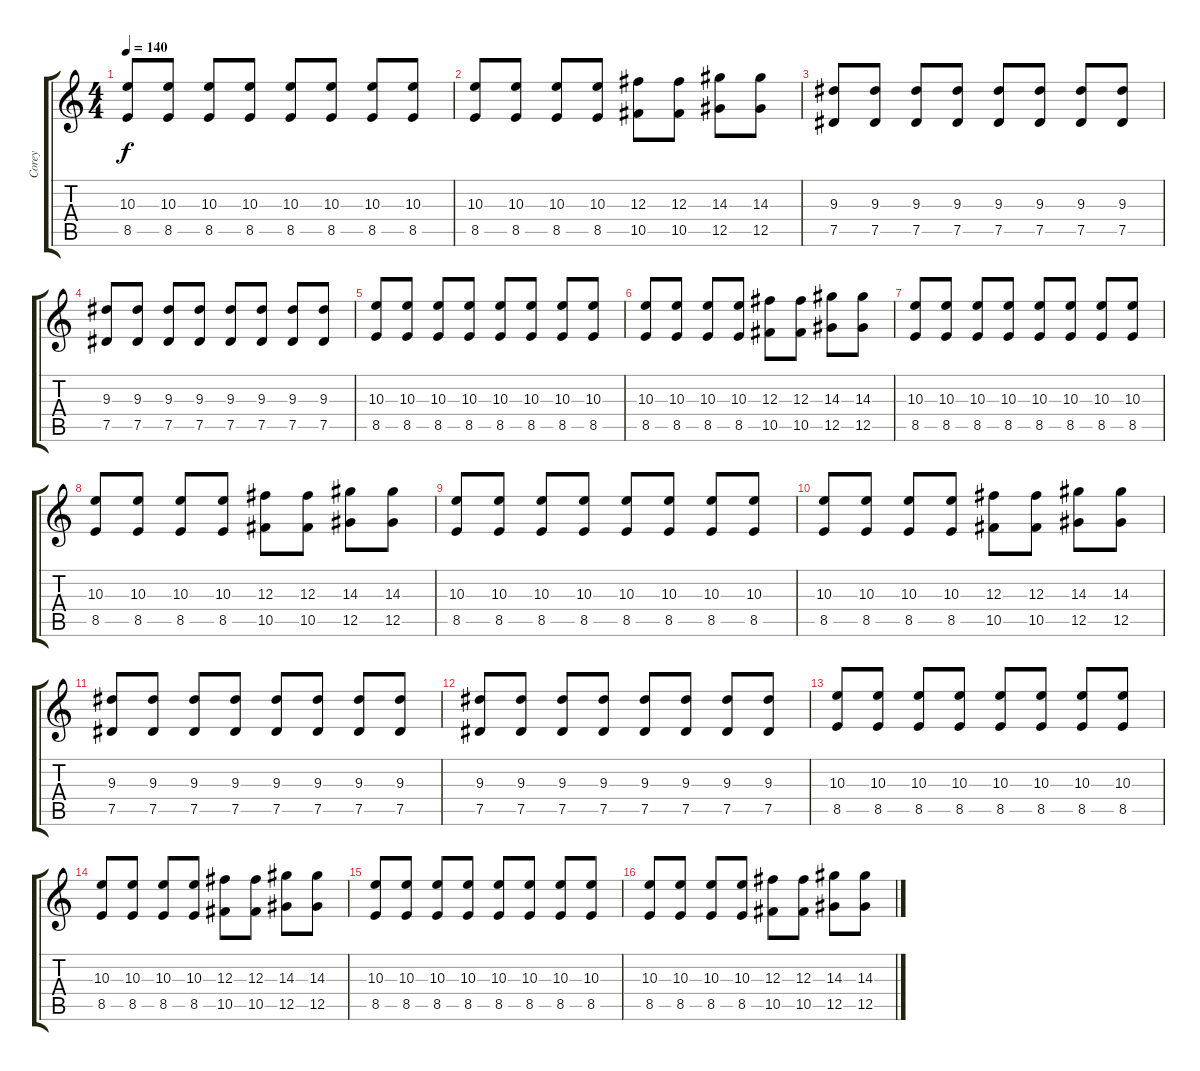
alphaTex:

\track ("Corey" "Corey") {instrument overdrivenguitar}
\staff {score tabs}
\tuning (Eb4 Bb3 Gb3 Db3 Ab2 Db2) {hide}
\ts (4 4)
\tempo 140
\clef g2
\ks c
(10.3 8.5).8{dy f} (10.3 8.5).8 (10.3 8.5).8 (10.3 8.5).8 (10.3 8.5).8 (10.3 8.5).8 (10.3 8.5).8 (10.3 8.5).8 |
(10.3 8.5).8 (10.3 8.5).8 (10.3 8.5).8 (10.3 8.5).8 (12.3 10.5).8 (12.3 10.5).8 (14.3 12.5).8 (14.3 12.5).8 |
(9.3 7.5).8 (9.3 7.5).8 (9.3 7.5).8 (9.3 7.5).8 (9.3 7.5).8 (9.3 7.5).8 (9.3 7.5).8 (9.3 7.5).8 |
(9.3 7.5).8 (9.3 7.5).8 (9.3 7.5).8 (9.3 7.5).8 (9.3 7.5).8 (9.3 7.5).8 (9.3 7.5).8 (9.3 7.5).8 |
(10.3 8.5).8 (10.3 8.5).8 (10.3 8.5).8 (10.3 8.5).8 (10.3 8.5).8 (10.3 8.5).8 (10.3 8.5).8 (10.3 8.5).8 |
(10.3 8.5).8 (10.3 8.5).8 (10.3 8.5).8 (10.3 8.5).8 (12.3 10.5).8 (12.3 10.5).8 (14.3 12.5).8 (14.3 12.5).8 |
(10.3 8.5).8 (10.3 8.5).8 (10.3 8.5).8 (10.3 8.5).8 (10.3 8.5).8 (10.3 8.5).8 (10.3 8.5).8 (10.3 8.5).8 |
(10.3 8.5).8 (10.3 8.5).8 (10.3 8.5).8 (10.3 8.5).8 (12.3 10.5).8 (12.3 10.5).8 (14.3 12.5).8 (14.3 12.5).8 |
(10.3 8.5).8 (10.3 8.5).8 (10.3 8.5).8 (10.3 8.5).8 (10.3 8.5).8 (10.3 8.5).8 (10.3 8.5).8 (10.3 8.5).8 |
(10.3 8.5).8 (10.3 8.5).8 (10.3 8.5).8 (10.3 8.5).8 (12.3 10.5).8 (12.3 10.5).8 (14.3 12.5).8 (14.3 12.5).8 |
(9.3 7.5).8 (9.3 7.5).8 (9.3 7.5).8 (9.3 7.5).8 (9.3 7.5).8 (9.3 7.5).8 (9.3 7.5).8 (9.3 7.5).8 |
(9.3 7.5).8 (9.3 7.5).8 (9.3 7.5).8 (9.3 7.5).8 (9.3 7.5).8 (9.3 7.5).8 (9.3 7.5).8 (9.3 7.5).8 |
(10.3 8.5).8 (10.3 8.5).8 (10.3 8.5).8 (10.3 8.5).8 (10.3 8.5).8 (10.3 8.5).8 (10.3 8.5).8 (10.3 8.5).8 |
(10.3 8.5).8 (10.3 8.5).8 (10.3 8.5).8 (10.3 8.5).8 (12.3 10.5).8 (12.3 10.5).8 (14.3 12.5).8 (14.3 12.5).8 |
(10.3 8.5).8 (10.3 8.5).8 (10.3 8.5).8 (10.3 8.5).8 (10.3 8.5).8 (10.3 8.5).8 (10.3 8.5).8 (10.3 8.5).8 |
(10.3 8.5).8 (10.3 8.5).8 (10.3 8.5).8 (10.3 8.5).8 (12.3 10.5).8 (12.3 10.5).8 (14.3 12.5).8 (14.3 12.5).8
